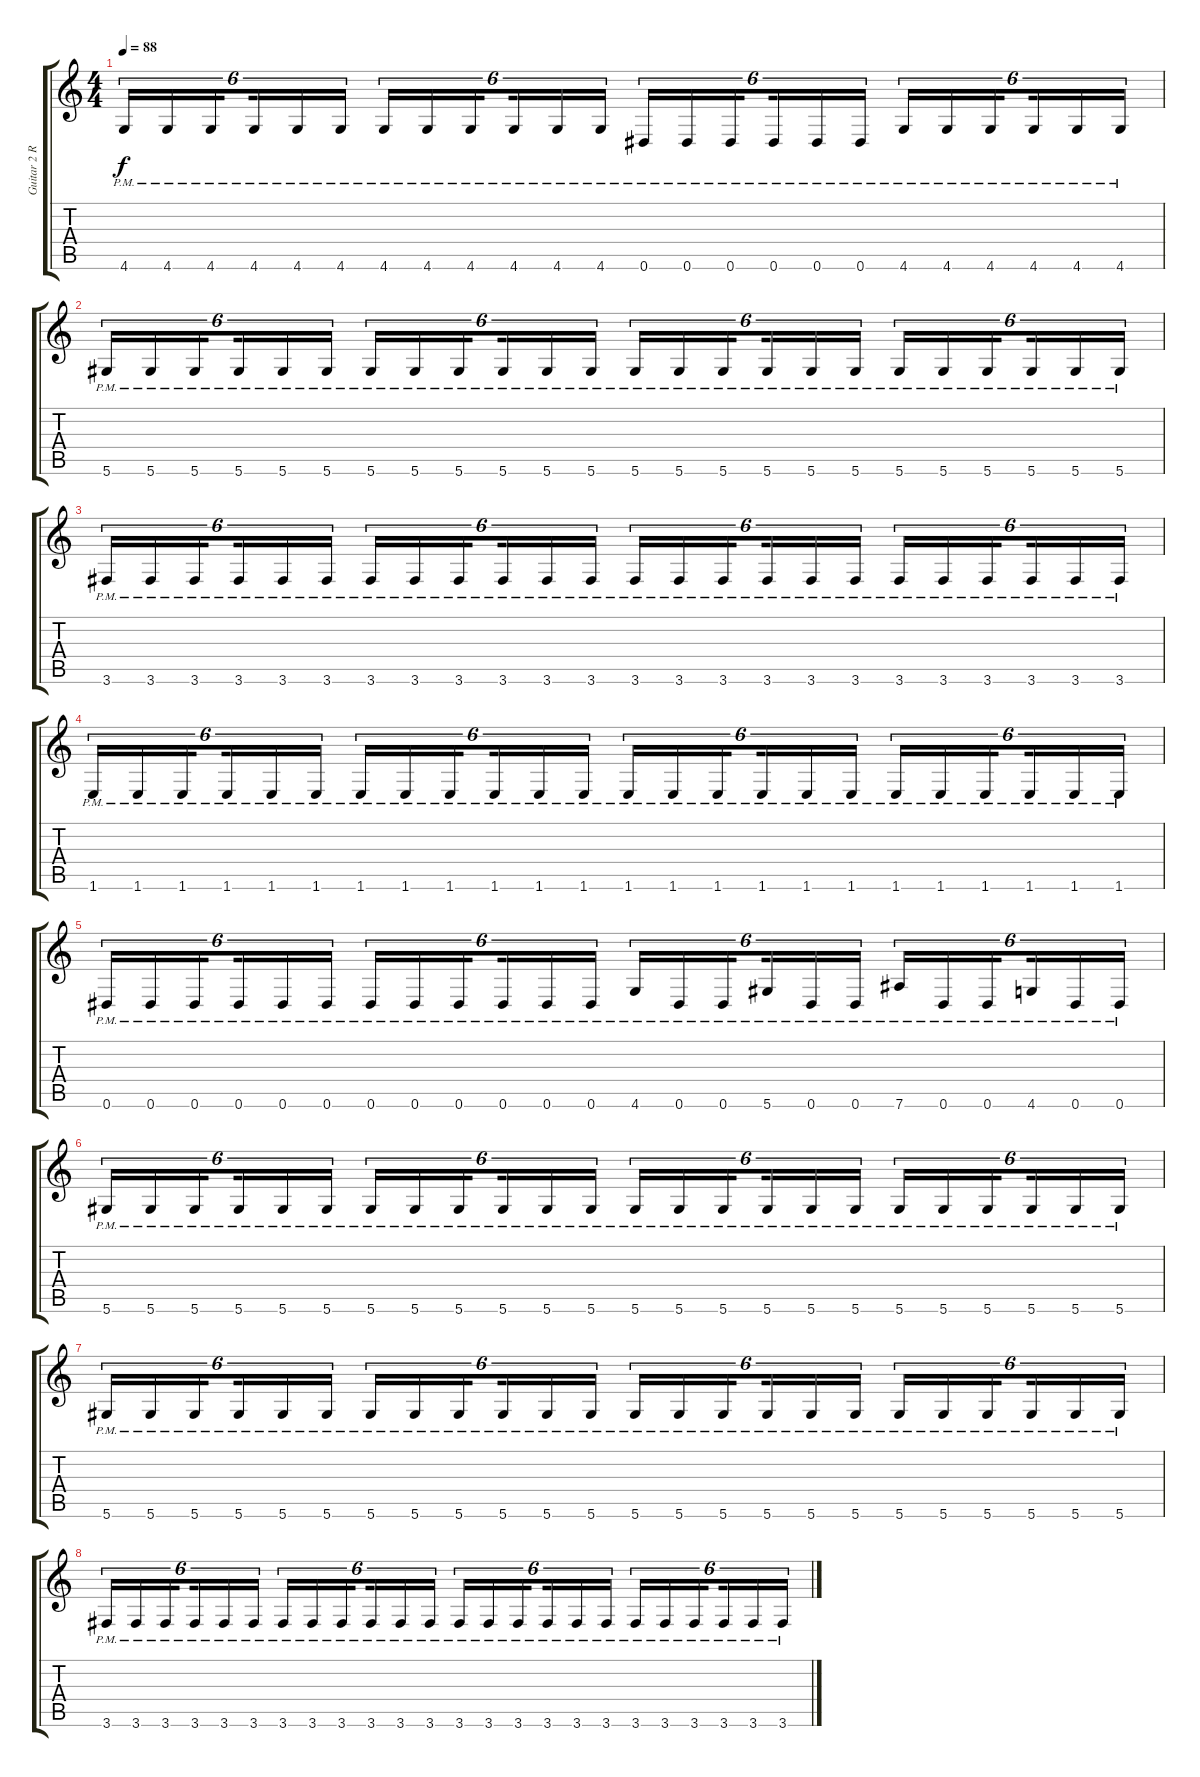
\track ("Guitar 2 Rythmic" "Guitar 2 R") {instrument overdrivenguitar}
\staff {score tabs}
\tuning (Eb4 Bb3 Gb3 Db3 Ab2 Eb2) {hide}
\ts (4 4)
\tempo 88
\clef g2
\ks c
4.6{pm}.16{tu (6 4) dy f} 4.6{pm}.16{tu (6 4)} 4.6{pm}.16{tu (6 4) beam splitsecondary} 4.6{pm}.16{tu (6 4)} 4.6{pm}.16{tu (6 4)} 4.6{pm}.16{tu (6 4)} 4.6{pm}.16{tu (6 4)} 4.6{pm}.16{tu (6 4)} 4.6{pm}.16{tu (6 4) beam splitsecondary} 4.6{pm}.16{tu (6 4)} 4.6{pm}.16{tu (6 4)} 4.6{pm}.16{tu (6 4)} 0.6{pm}.16{tu (6 4)} 0.6{pm}.16{tu (6 4)} 0.6{pm}.16{tu (6 4) beam splitsecondary} 0.6{pm}.16{tu (6 4)} 0.6{pm}.16{tu (6 4)} 0.6{pm}.16{tu (6 4)} 4.6{pm}.16{tu (6 4)} 4.6{pm}.16{tu (6 4)} 4.6{pm}.16{tu (6 4) beam splitsecondary} 4.6{pm}.16{tu (6 4)} 4.6{pm}.16{tu (6 4)} 4.6{pm}.16{tu (6 4)} |
5.6{pm}.16{tu (6 4)} 5.6{pm}.16{tu (6 4)} 5.6{pm}.16{tu (6 4) beam splitsecondary} 5.6{pm}.16{tu (6 4)} 5.6{pm}.16{tu (6 4)} 5.6{pm}.16{tu (6 4)} 5.6{pm}.16{tu (6 4)} 5.6{pm}.16{tu (6 4)} 5.6{pm}.16{tu (6 4) beam splitsecondary} 5.6{pm}.16{tu (6 4)} 5.6{pm}.16{tu (6 4)} 5.6{pm}.16{tu (6 4)} 5.6{pm}.16{tu (6 4)} 5.6{pm}.16{tu (6 4)} 5.6{pm}.16{tu (6 4) beam splitsecondary} 5.6{pm}.16{tu (6 4)} 5.6{pm}.16{tu (6 4)} 5.6{pm}.16{tu (6 4)} 5.6{pm}.16{tu (6 4)} 5.6{pm}.16{tu (6 4)} 5.6{pm}.16{tu (6 4) beam splitsecondary} 5.6{pm}.16{tu (6 4)} 5.6{pm}.16{tu (6 4)} 5.6{pm}.16{tu (6 4)} |
3.6{pm}.16{tu (6 4)} 3.6{pm}.16{tu (6 4)} 3.6{pm}.16{tu (6 4) beam splitsecondary} 3.6{pm}.16{tu (6 4)} 3.6{pm}.16{tu (6 4)} 3.6{pm}.16{tu (6 4)} 3.6{pm}.16{tu (6 4)} 3.6{pm}.16{tu (6 4)} 3.6{pm}.16{tu (6 4) beam splitsecondary} 3.6{pm}.16{tu (6 4)} 3.6{pm}.16{tu (6 4)} 3.6{pm}.16{tu (6 4)} 3.6{pm}.16{tu (6 4)} 3.6{pm}.16{tu (6 4)} 3.6{pm}.16{tu (6 4) beam splitsecondary} 3.6{pm}.16{tu (6 4)} 3.6{pm}.16{tu (6 4)} 3.6{pm}.16{tu (6 4)} 3.6{pm}.16{tu (6 4)} 3.6{pm}.16{tu (6 4)} 3.6{pm}.16{tu (6 4) beam splitsecondary} 3.6{pm}.16{tu (6 4)} 3.6{pm}.16{tu (6 4)} 3.6{pm}.16{tu (6 4)} |
1.6{pm}.16{tu (6 4)} 1.6{pm}.16{tu (6 4)} 1.6{pm}.16{tu (6 4) beam splitsecondary} 1.6{pm}.16{tu (6 4)} 1.6{pm}.16{tu (6 4)} 1.6{pm}.16{tu (6 4)} 1.6{pm}.16{tu (6 4)} 1.6{pm}.16{tu (6 4)} 1.6{pm}.16{tu (6 4) beam splitsecondary} 1.6{pm}.16{tu (6 4)} 1.6{pm}.16{tu (6 4)} 1.6{pm}.16{tu (6 4)} 1.6{pm}.16{tu (6 4)} 1.6{pm}.16{tu (6 4)} 1.6{pm}.16{tu (6 4) beam splitsecondary} 1.6{pm}.16{tu (6 4)} 1.6{pm}.16{tu (6 4)} 1.6{pm}.16{tu (6 4)} 1.6{pm}.16{tu (6 4)} 1.6{pm}.16{tu (6 4)} 1.6{pm}.16{tu (6 4) beam splitsecondary} 1.6{pm}.16{tu (6 4)} 1.6{pm}.16{tu (6 4)} 1.6{pm}.16{tu (6 4)} |
0.6{pm}.16{tu (6 4)} 0.6{pm}.16{tu (6 4)} 0.6{pm}.16{tu (6 4) beam splitsecondary} 0.6{pm}.16{tu (6 4)} 0.6{pm}.16{tu (6 4)} 0.6{pm}.16{tu (6 4)} 0.6{pm}.16{tu (6 4)} 0.6{pm}.16{tu (6 4)} 0.6{pm}.16{tu (6 4) beam splitsecondary} 0.6{pm}.16{tu (6 4)} 0.6{pm}.16{tu (6 4)} 0.6{pm}.16{tu (6 4)} 4.6{pm}.16{tu (6 4)} 0.6{pm}.16{tu (6 4)} 0.6{pm}.16{tu (6 4) beam splitsecondary} 5.6{pm}.16{tu (6 4)} 0.6{pm}.16{tu (6 4)} 0.6{pm}.16{tu (6 4)} 7.6{pm}.16{tu (6 4)} 0.6{pm}.16{tu (6 4)} 0.6{pm}.16{tu (6 4) beam splitsecondary} 4.6{pm}.16{tu (6 4)} 0.6{pm}.16{tu (6 4)} 0.6{pm}.16{tu (6 4)} |
5.6{pm}.16{tu (6 4)} 5.6{pm}.16{tu (6 4)} 5.6{pm}.16{tu (6 4) beam splitsecondary} 5.6{pm}.16{tu (6 4)} 5.6{pm}.16{tu (6 4)} 5.6{pm}.16{tu (6 4)} 5.6{pm}.16{tu (6 4)} 5.6{pm}.16{tu (6 4)} 5.6{pm}.16{tu (6 4) beam splitsecondary} 5.6{pm}.16{tu (6 4)} 5.6{pm}.16{tu (6 4)} 5.6{pm}.16{tu (6 4)} 5.6{pm}.16{tu (6 4)} 5.6{pm}.16{tu (6 4)} 5.6{pm}.16{tu (6 4) beam splitsecondary} 5.6{pm}.16{tu (6 4)} 5.6{pm}.16{tu (6 4)} 5.6{pm}.16{tu (6 4)} 5.6{pm}.16{tu (6 4)} 5.6{pm}.16{tu (6 4)} 5.6{pm}.16{tu (6 4) beam splitsecondary} 5.6{pm}.16{tu (6 4)} 5.6{pm}.16{tu (6 4)} 5.6{pm}.16{tu (6 4)} |
5.6{pm}.16{tu (6 4)} 5.6{pm}.16{tu (6 4)} 5.6{pm}.16{tu (6 4) beam splitsecondary} 5.6{pm}.16{tu (6 4)} 5.6{pm}.16{tu (6 4)} 5.6{pm}.16{tu (6 4)} 5.6{pm}.16{tu (6 4)} 5.6{pm}.16{tu (6 4)} 5.6{pm}.16{tu (6 4) beam splitsecondary} 5.6{pm}.16{tu (6 4)} 5.6{pm}.16{tu (6 4)} 5.6{pm}.16{tu (6 4)} 5.6{pm}.16{tu (6 4)} 5.6{pm}.16{tu (6 4)} 5.6{pm}.16{tu (6 4) beam splitsecondary} 5.6{pm}.16{tu (6 4)} 5.6{pm}.16{tu (6 4)} 5.6{pm}.16{tu (6 4)} 5.6{pm}.16{tu (6 4)} 5.6{pm}.16{tu (6 4)} 5.6{pm}.16{tu (6 4) beam splitsecondary} 5.6{pm}.16{tu (6 4)} 5.6{pm}.16{tu (6 4)} 5.6{pm}.16{tu (6 4)} |
3.6{pm}.16{tu (6 4)} 3.6{pm}.16{tu (6 4)} 3.6{pm}.16{tu (6 4) beam splitsecondary} 3.6{pm}.16{tu (6 4)} 3.6{pm}.16{tu (6 4)} 3.6{pm}.16{tu (6 4)} 3.6{pm}.16{tu (6 4)} 3.6{pm}.16{tu (6 4)} 3.6{pm}.16{tu (6 4) beam splitsecondary} 3.6{pm}.16{tu (6 4)} 3.6{pm}.16{tu (6 4)} 3.6{pm}.16{tu (6 4)} 3.6{pm}.16{tu (6 4)} 3.6{pm}.16{tu (6 4)} 3.6{pm}.16{tu (6 4) beam splitsecondary} 3.6{pm}.16{tu (6 4)} 3.6{pm}.16{tu (6 4)} 3.6{pm}.16{tu (6 4)} 3.6{pm}.16{tu (6 4)} 3.6{pm}.16{tu (6 4)} 3.6{pm}.16{tu (6 4) beam splitsecondary} 3.6{pm}.16{tu (6 4)} 3.6{pm}.16{tu (6 4)} 3.6{pm}.16{tu (6 4)}
